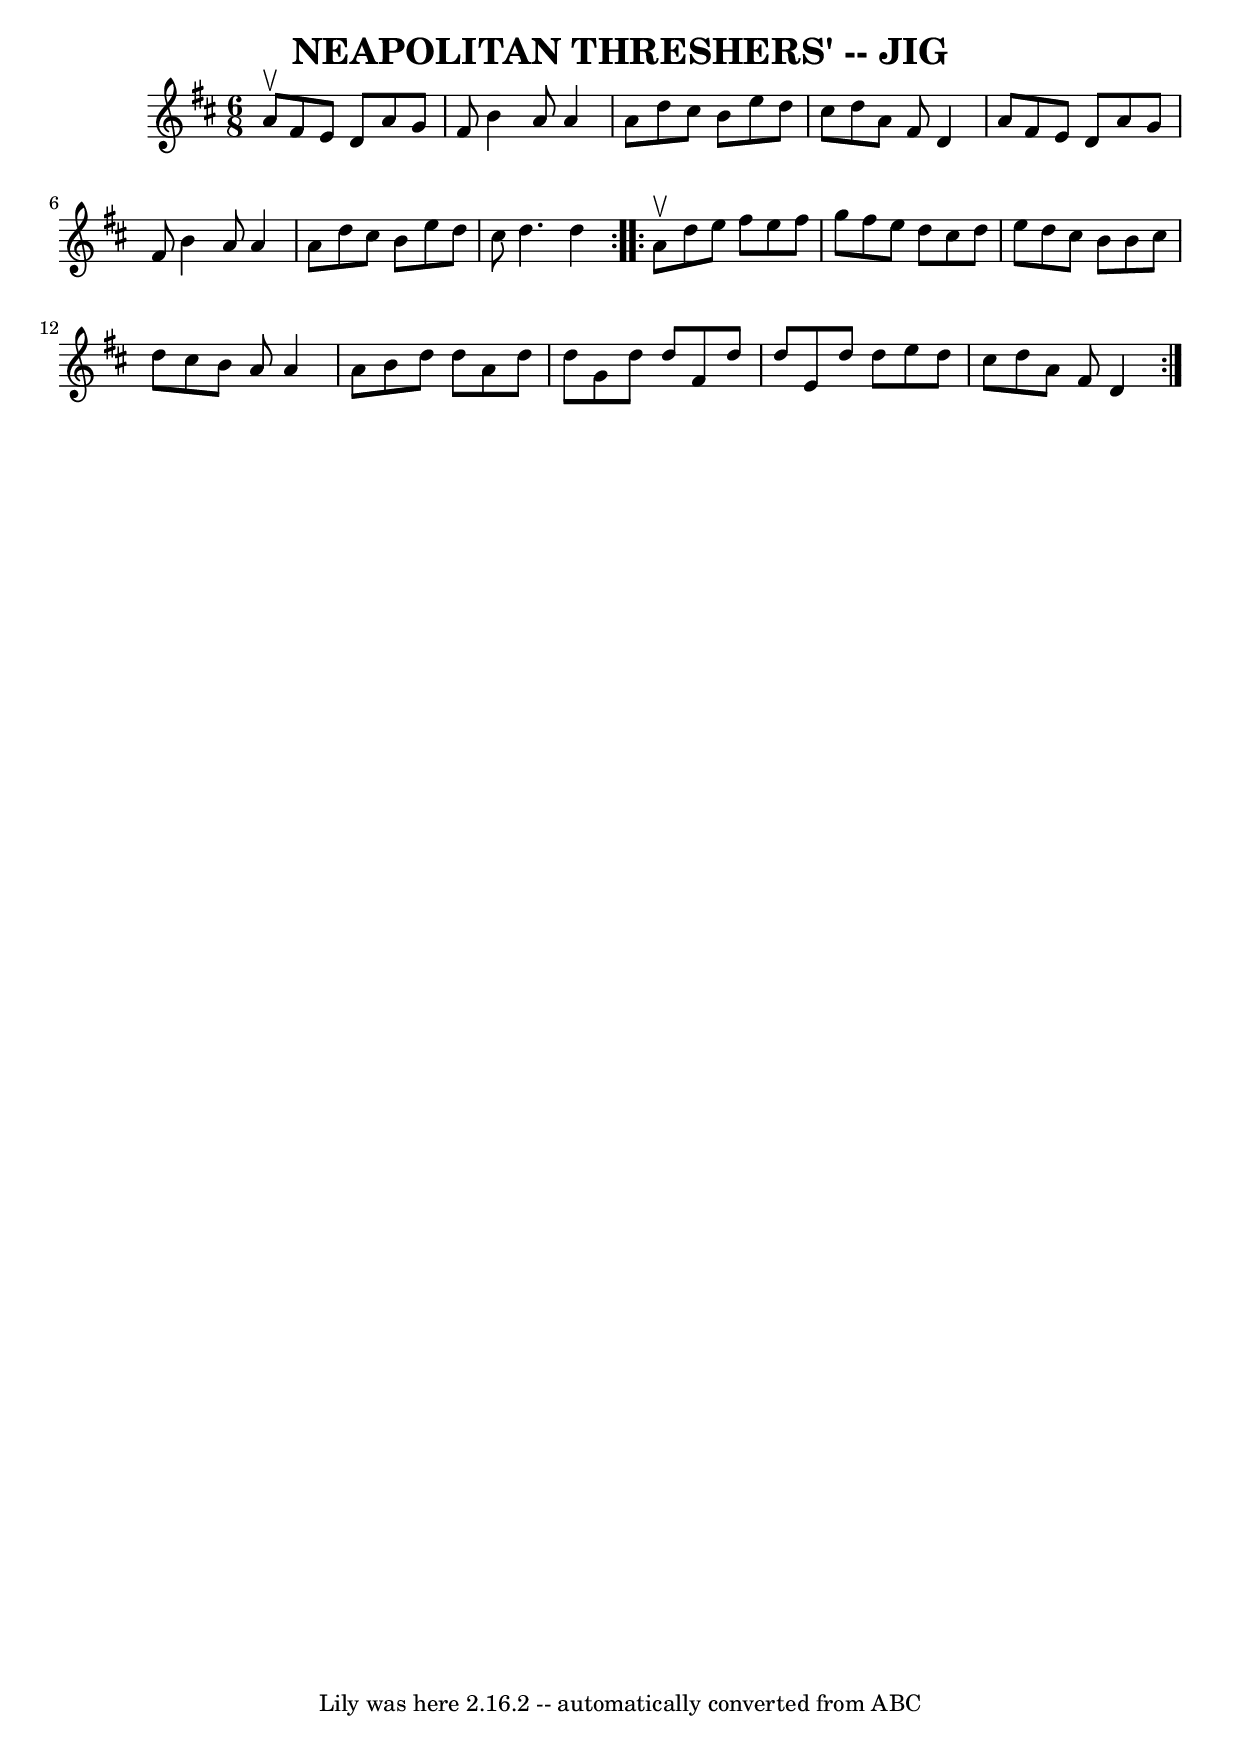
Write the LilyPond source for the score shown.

\version "2.16.2"
\include "Mammoth.ily"
\header {
  %% book = "Ryan's Mammoth Collection of Fiddle Tunes"
 crossRefNumber = "1"
 footnotes = ""
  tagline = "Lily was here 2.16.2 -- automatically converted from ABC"
  title = "NEAPOLITAN THRESHERS' -- JIG"

}
voicedefault =  {



  \repeat volta 2 {

    \time 6/8 
    \key d \major a'8^\upbow        |
 fs'8 e'8 d'8 a'8 g'8 fs'8     |
 b'4 a'8 a'4 a'8    |
 d''8 cs''8 b'8 e''8 d''8 cs''8     |
 d''8 a'8 fs'8 d'4 a'8         |
 fs'8 e'8 d'8 a'8 g'8 fs'8     |
 b'4 a'8 a'4 a'8    |
 d''8 cs''8 b'8 e''8 d''8 cs''8     |
 d''4. d''4    
  }     
  \repeat volta 2 { a'8^\upbow        |
 d''8 e''8 fs''8 e''8 fs''8 g''8     |
 fs''8 e''8 d''8 cs''8 d''8 e''8    |
 d''8 cs''8 b'8 b'8 cs''8 d''8     |
 cs''8 b'8 a'8 a'4 a'8         |
 b'8 d''8 d''8 a'8 d''8 d''8     |
 g'8 d''8 d''8 fs'8 d''8 d''8    |
 e'8 d''8 d''8 e''8 d''8 cs''8     |
 d''8 a'8 fs'8    
 d'4    
  }   

}

\score{
  <<

    \context Staff="default"
    {
      \voicedefault 
      
    }

  >>
  \layout {
    
  }
  \midi {
  }

}
